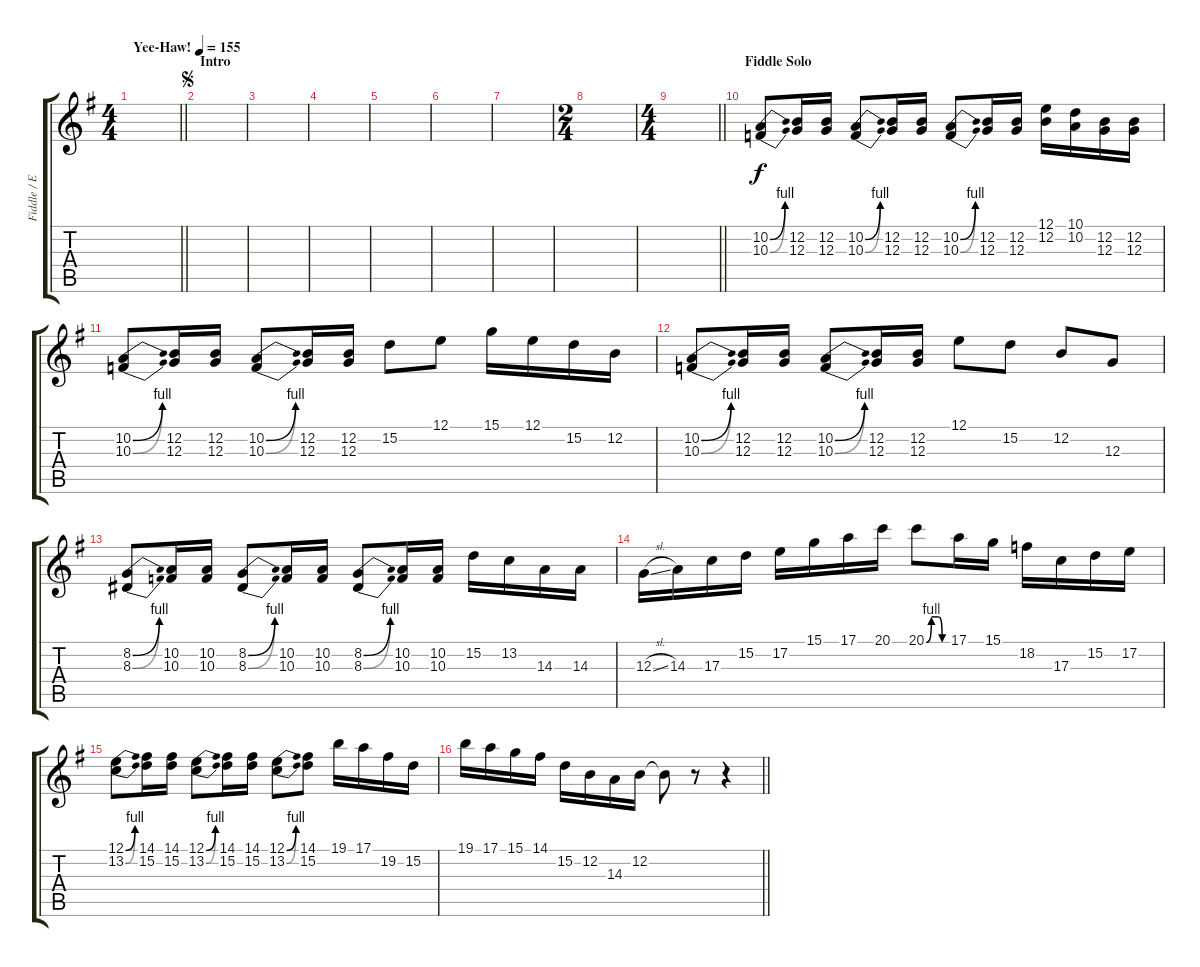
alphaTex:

\track ("Fiddle / End Brass" "Fiddle / E") {instrument fiddle}
\staff {score tabs}
\tuning (E4 B3 G3 D3 A2 E2) {hide}
\ts (4 4)
\tempo (155 "Yee-Haw!")
\clef g2
\barLineRight lightlight
\ks g
|
\section ("" "Intro")
\jump segno
|
|
|
|
|
|
\ts (2 4)
|
\ts (4 4)
\barLineRight lightlight
|
\section ("" "Fiddle Solo")
(10.2{be (bend 0 0 60 4)} 10.3{be (bend 0 0 60 4)}).8 (12.2 12.3).16 (12.2 12.3).16 (10.2{be (bend 0 0 60 4)} 10.3{be (bend 0 0 60 4)}).8 (12.2 12.3).16 (12.2 12.3).16 (10.2{be (bend 0 0 60 4)} 10.3{be (bend 0 0 60 4)}).8 (12.2 12.3).16 (12.2 12.3).16 (12.1 12.2).16 (10.1 10.2).16 (12.2 12.3).16 (12.2 12.3).16 |
(10.2{be (bend 0 0 60 4)} 10.3{be (bend 0 0 60 4)}).8 (12.2 12.3).16 (12.2 12.3).16 (10.2{be (bend 0 0 60 4)} 10.3{be (bend 0 0 60 4)}).8 (12.2 12.3).16 (12.2 12.3).16 15.2.8 12.1.8 15.1.16 12.1.16 15.2.16 12.2.16 |
(10.2{be (bend 0 0 60 4)} 10.3{be (bend 0 0 60 4)}).8 (12.2 12.3).16 (12.2 12.3).16 (10.2{be (bend 0 0 60 4)} 10.3{be (bend 0 0 60 4)}).8 (12.2 12.3).16 (12.2 12.3).16 12.1.8 15.2.8 12.2.8 12.3.8 |
(8.2{be (bend 0 0 60 4)} 8.3{be (bend 0 0 60 4)}).8 (10.2 10.3).16 (10.2 10.3).16 (8.2{be (bend 0 0 60 4)} 8.3{be (bend 0 0 60 4)}).8 (10.2 10.3).16 (10.2 10.3).16 (8.2{be (bend 0 0 60 4)} 8.3{be (bend 0 0 60 4)}).8 (10.2 10.3).16 (10.2 10.3).16 15.2.16 13.2.16 14.3.16 14.3.16 |
12.3{sl}.16 14.3.16 17.3.16 15.2.16 17.2.16 15.1.16 17.1.16 20.1.16 20.1{be (custom 0 0 15 4 35 4 46 0 60 0)}.8 17.1.16 15.1.16 18.2.16 17.3.16 15.2.16 17.2.16 |
(12.1{be (bend 0 0 60 4)} 13.2{be (bend 0 0 60 4)}).8 (14.1 15.2).16 (14.1 15.2).16 (12.1{be (bend 0 0 60 4)} 13.2{be (bend 0 0 60 4)}).8 (14.1 15.2).16 (14.1 15.2).16 (12.1{be (bend 0 0 60 4)} 13.2{be (bend 0 0 60 4)}).8 (14.1 15.2).8 19.1.16 17.1.16 19.2.16 15.2.16 |
\barLineRight lightlight
19.1.16 17.1.16 15.1.16 14.1.16 15.2.16 12.2.16 14.3.16 12.2.16 12.2{t}.8 r.8 r.4
